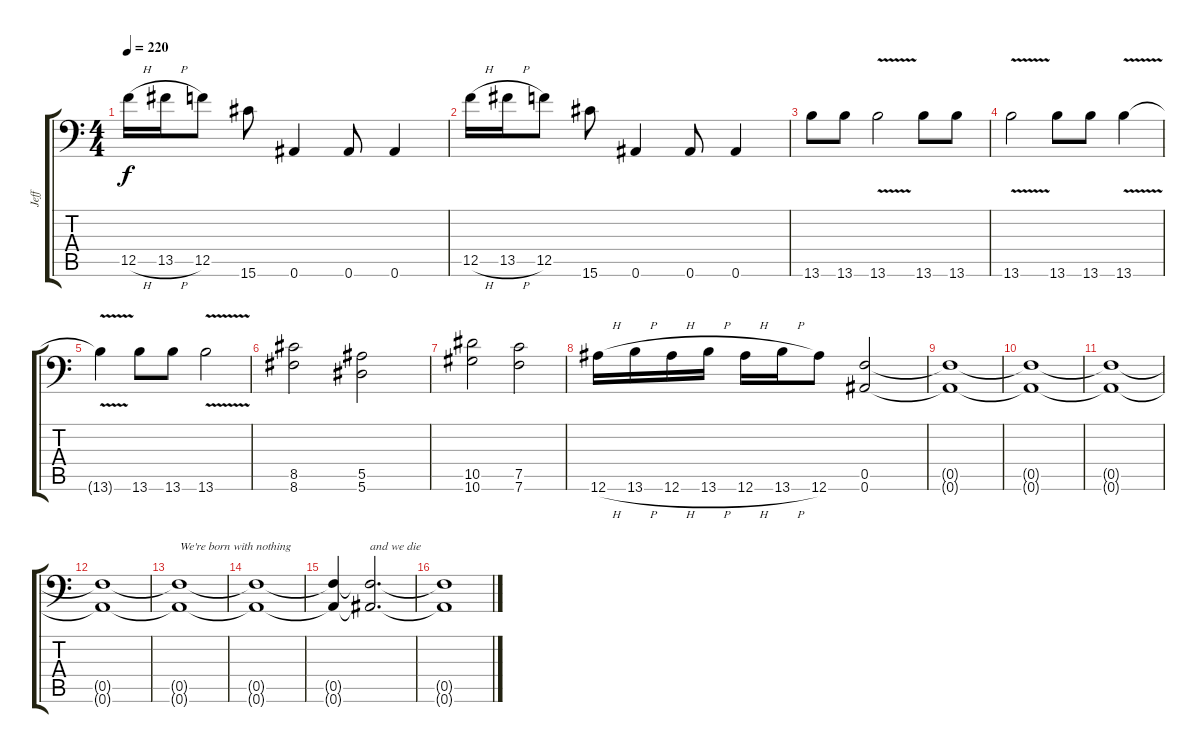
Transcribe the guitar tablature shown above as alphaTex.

\track ("Jeff" "Jeff") {instrument distortionguitar}
\staff {score tabs}
\tuning (C4 G3 Eb3 Bb2 F2 Bb1) {hide}
\ts (4 4)
\tempo 220
\clef f4
\ks c
12.5{h}.16{dy f} 13.5{h}.16 12.5.8 15.6.8 0.6.4 0.6.8 0.6.4 |
12.5{h}.16 13.5{h}.16 12.5.8 15.6.8 0.6.4 0.6.8 0.6.4 |
13.6.8 13.6.8 13.6{v}.2 13.6.8 13.6.8 |
13.6{v}.2 13.6.8 13.6.8 13.6{v}.4 |
13.6{t}.4 13.6.8 13.6.8 13.6{v}.2 |
(8.5 8.6).2 (5.5 5.6).2 |
(10.5 10.6).2 (7.5 7.6).2 |
12.6{h}.16 13.6{h}.16 12.6{h}.16 13.6{h}.16 12.6{h}.16 13.6{h}.16 12.6.8 (0.5 0.6).2 |
(0.5{t} 0.6{t}).1 |
(0.5{t} 0.6{t}).1 |
(0.5{t} 0.6{t}).1 |
(0.5{t} 0.6{t}).1 |
(0.5{t} 0.6{t}).1{txt "We're born with nothing"} |
(0.5{t} 0.6{t}).1 |
(0.5{t} 0.6{t}).4 (0.5{t} 0.6{t}).2{d txt "and we die"} |
(0.5{t} 0.6{t}).1
